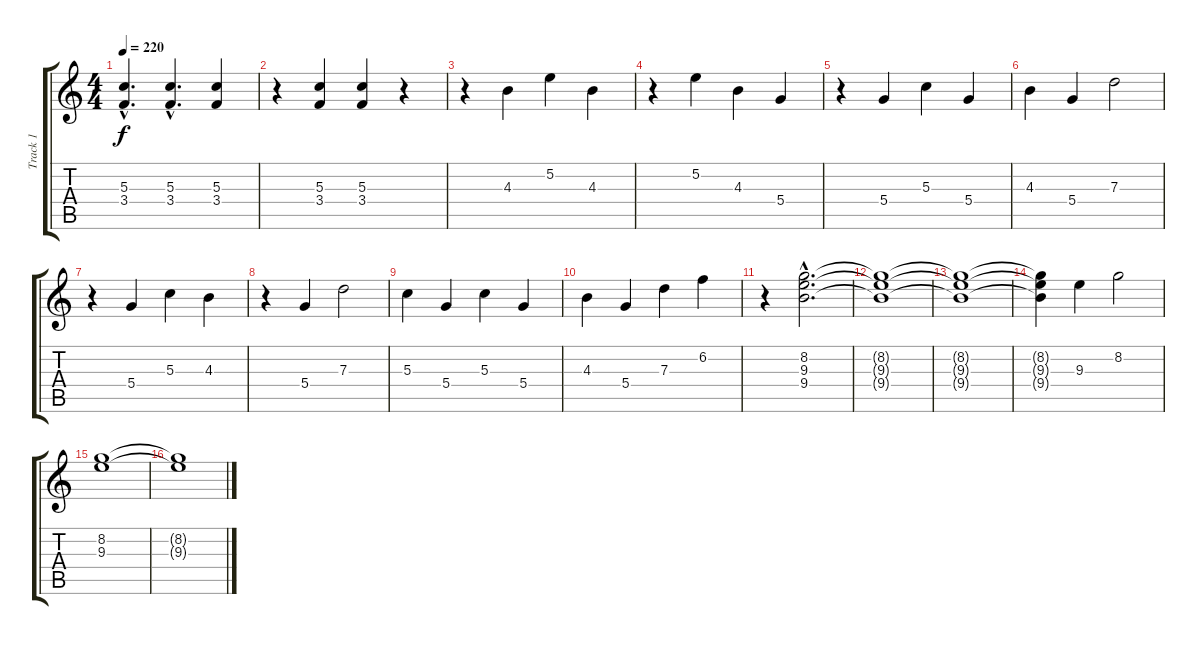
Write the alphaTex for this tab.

\track ("Track 1" "Track 1") {instrument electricguitarclean}
\staff {score tabs}
\tuning (E4 B3 G3 D3 A2 E2) {hide}
\ts (4 4)
\tempo 220
\clef g2
\ks c
(5.3{hac} 3.4{hac}).4{d dy f} (5.3{hac} 3.4{hac}).4{d} (5.3 3.4).4 |
r.4 (5.3 3.4).4 (5.3 3.4).4 r.4 |
r.4{balance 8} 4.3.4 5.2.4 4.3.4 |
r.4 5.2.4 4.3.4 5.4.4 |
r.4 5.4.4 5.3.4 5.4.4 |
4.3.4 5.4.4 7.3.2 |
r.4 5.4.4 5.3.4 4.3.4 |
r.4 5.4.4 7.3.2 |
5.3.4 5.4.4 5.3.4 5.4.4 |
4.3.4 5.4.4 7.3.4 6.2.4 |
r.4 (8.2{hac} 9.3{hac} 9.4{hac}).2{d} |
(8.2{t} 9.3{t} 9.4{t}).1 |
(8.2{t} 9.3{t} 9.4{t}).1 |
(8.2{t} 9.3{t} 9.4{t}).4 9.3.4 8.2.2 |
(8.2 9.3).1 |
(8.2{t} 9.3{t}).1
